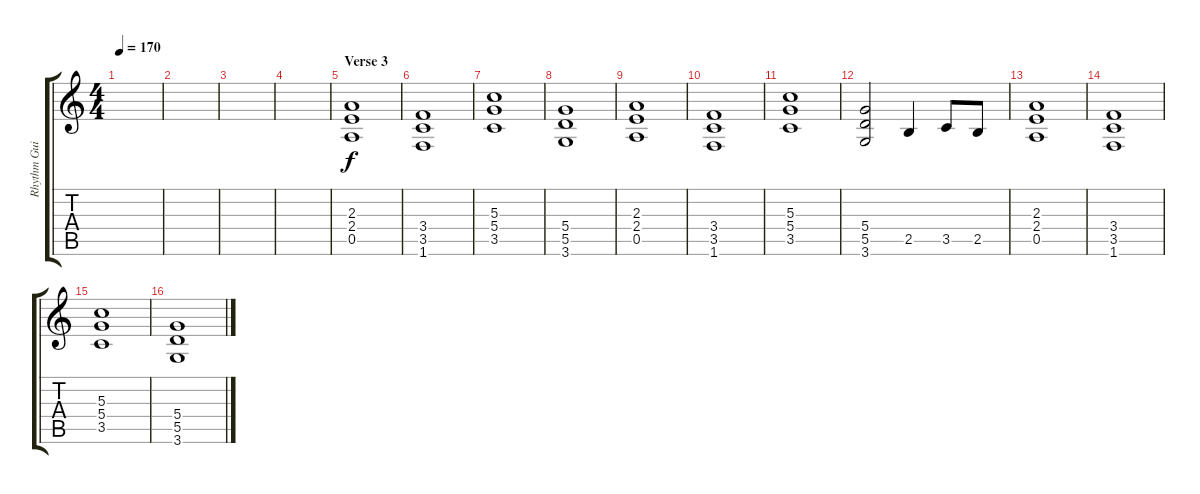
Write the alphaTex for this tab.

\track ("Rhythm Guitar 2" "Rhythm Gui") {instrument overdrivenguitar}
\staff {score tabs}
\tuning (E4 B3 G3 D3 A2 E2) {hide}
\ts (4 4)
\tempo 170
\clef g2
\ks c
|
|
|
|
\section ("" "Verse 3")
(2.3 2.4 0.5).1 |
(3.4 3.5 1.6).1 |
(5.3 5.4 3.5).1 |
(5.4 5.5 3.6).1 |
(2.3 2.4 0.5).1 |
(3.4 3.5 1.6).1 |
(5.3 5.4 3.5).1 |
(5.4 5.5 3.6).2 2.5.4 3.5.8 2.5.8 |
(2.3 2.4 0.5).1 |
(3.4 3.5 1.6).1 |
(5.3 5.4 3.5).1 |
(5.4 5.5 3.6).1
